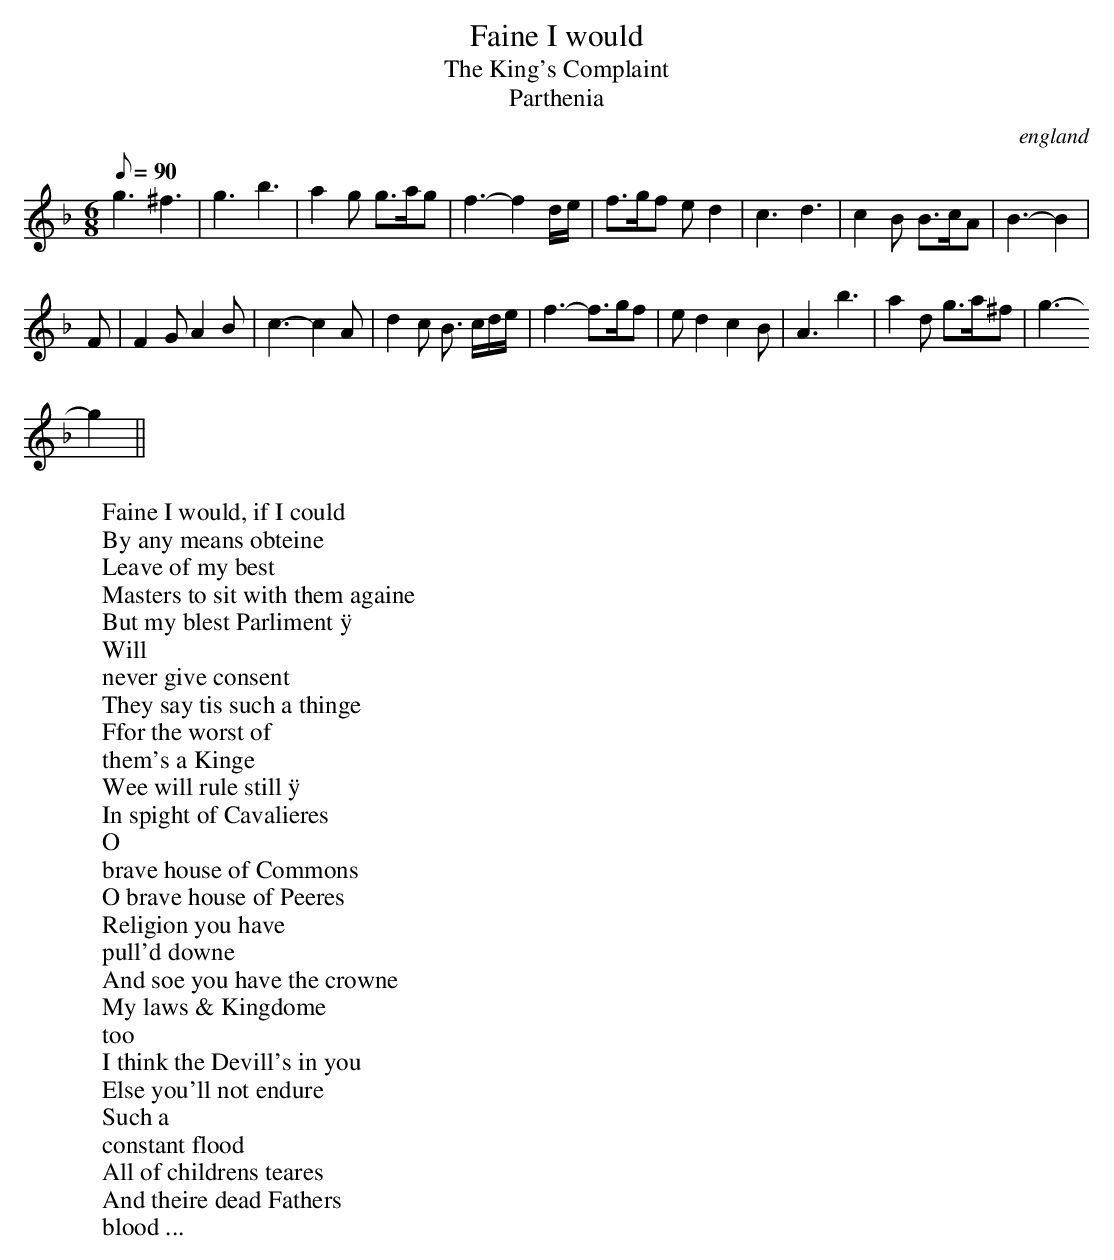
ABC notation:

X:1
T:Faine I would
T:The King's Complaint
T:Parthenia
O:england
M:6/8
L:1/8
Q:90
W:Faine I would, if I could
W:By any means obteine
W:Leave of my best
W:Masters to sit with them againe
W:But my blest Parliment ÿ
W:Will
W:never give consent
W:They say tis such a thinge
W:Ffor the worst of
W:them's a Kinge
W:Wee will rule still ÿ
W:In spight of Cavalieres
W:O
W:brave house of Commons
W:O brave house of Peeres
W:Religion you have
W:pull'd downe
W:And soe you have the crowne
W:My laws & Kingdome
W:too
W:I think the Devill's in you
W:Else you'll not endure
W:Such a
W:constant flood
W:All of childrens teares
W:And theire dead Fathers
W:blood ...
K:GDor
g3 ^f3|g3 b3|a2g g>ag|f3-f2  d/2e/2|f>gf ed2|c3 d3|c2B B>cA|B3-B2|
F|F2G A2B|c3-c2 A|d2c B> cd/2e/2|f3-f>gf|ed2 c2B|A3 b3|a2d g>a^f|g3-
g2||
